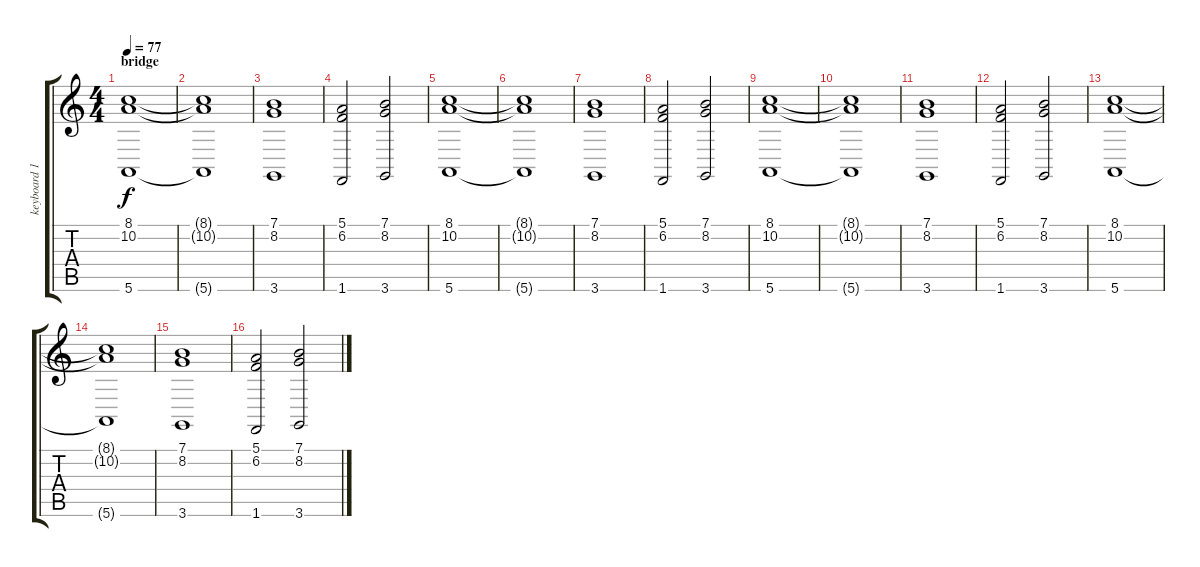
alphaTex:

\track ("keyboard 1" "keyboard 1") {instrument stringensemble1}
\staff {score tabs}
\tuning (E4 B3 G3 D3 A2 E2) {hide}
\ts (4 4)
\section ("" "bridge")
\tempo 77
\clef g2
\ks c
(8.1 10.2 5.6).1{dy f} |
(8.1{t} 10.2{t} 5.6{t}).1 |
(7.1 8.2 3.6).1 |
(5.1 6.2 1.6).2 (7.1 8.2 3.6).2 |
(8.1 10.2 5.6).1 |
(8.1{t} 10.2{t} 5.6{t}).1 |
(7.1 8.2 3.6).1 |
(5.1 6.2 1.6).2 (7.1 8.2 3.6).2 |
\section ("" "")
(8.1 10.2 5.6).1 |
(8.1{t} 10.2{t} 5.6{t}).1 |
(7.1 8.2 3.6).1 |
(5.1 6.2 1.6).2 (7.1 8.2 3.6).2 |
(8.1 10.2 5.6).1 |
(8.1{t} 10.2{t} 5.6{t}).1 |
(7.1 8.2 3.6).1 |
(5.1 6.2 1.6).2 (7.1 8.2 3.6).2
